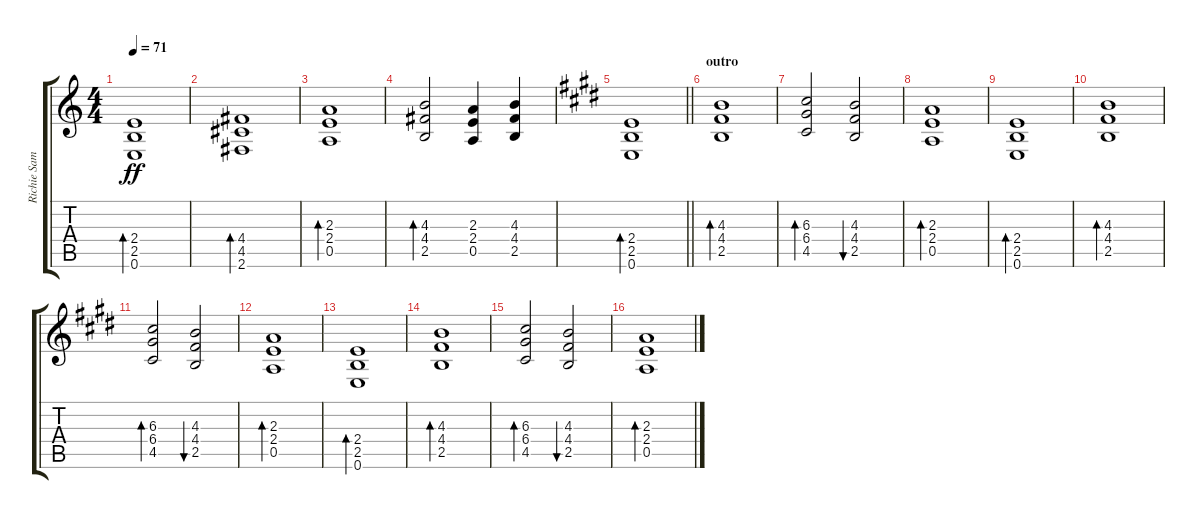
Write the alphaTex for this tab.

\track ("Richie Sambora" "Richie Sam") {instrument distortionguitar}
\staff {score tabs}
\tuning (E4 B3 G3 D3 A2 E2) {hide}
\ts (4 4)
\tempo 71
\clef g2
\ks c
(2.4 2.5 0.6).1{bd 120 dy ff} |
(4.4 4.5 2.6).1{bd 120} |
(2.3 2.4 0.5).1{bd 120} |
(4.3 4.4 2.5).2{bd 120} (2.3 2.4 0.5).4 (4.3 4.4 2.5).4 |
\barLineRight lightlight
\ks e
(2.4 2.5 0.6).1{bd 120} |
\section ("" "outro")
(4.3 4.4 2.5).1{bd 120} |
(6.3 6.4 4.5).2{bd 120} (4.3 4.4 2.5).2{bu 120} |
(2.3 2.4 0.5).1{bd 120} |
(2.4 2.5 0.6).1{bd 120} |
(4.3 4.4 2.5).1{bd 120} |
(6.3 6.4 4.5).2{bd 120} (4.3 4.4 2.5).2{bu 120} |
(2.3 2.4 0.5).1{bd 120} |
(2.4 2.5 0.6).1{bd 120} |
(4.3 4.4 2.5).1{bd 120} |
(6.3 6.4 4.5).2{bd 120} (4.3 4.4 2.5).2{bu 120} |
(2.3 2.4 0.5).1{bd 120}
